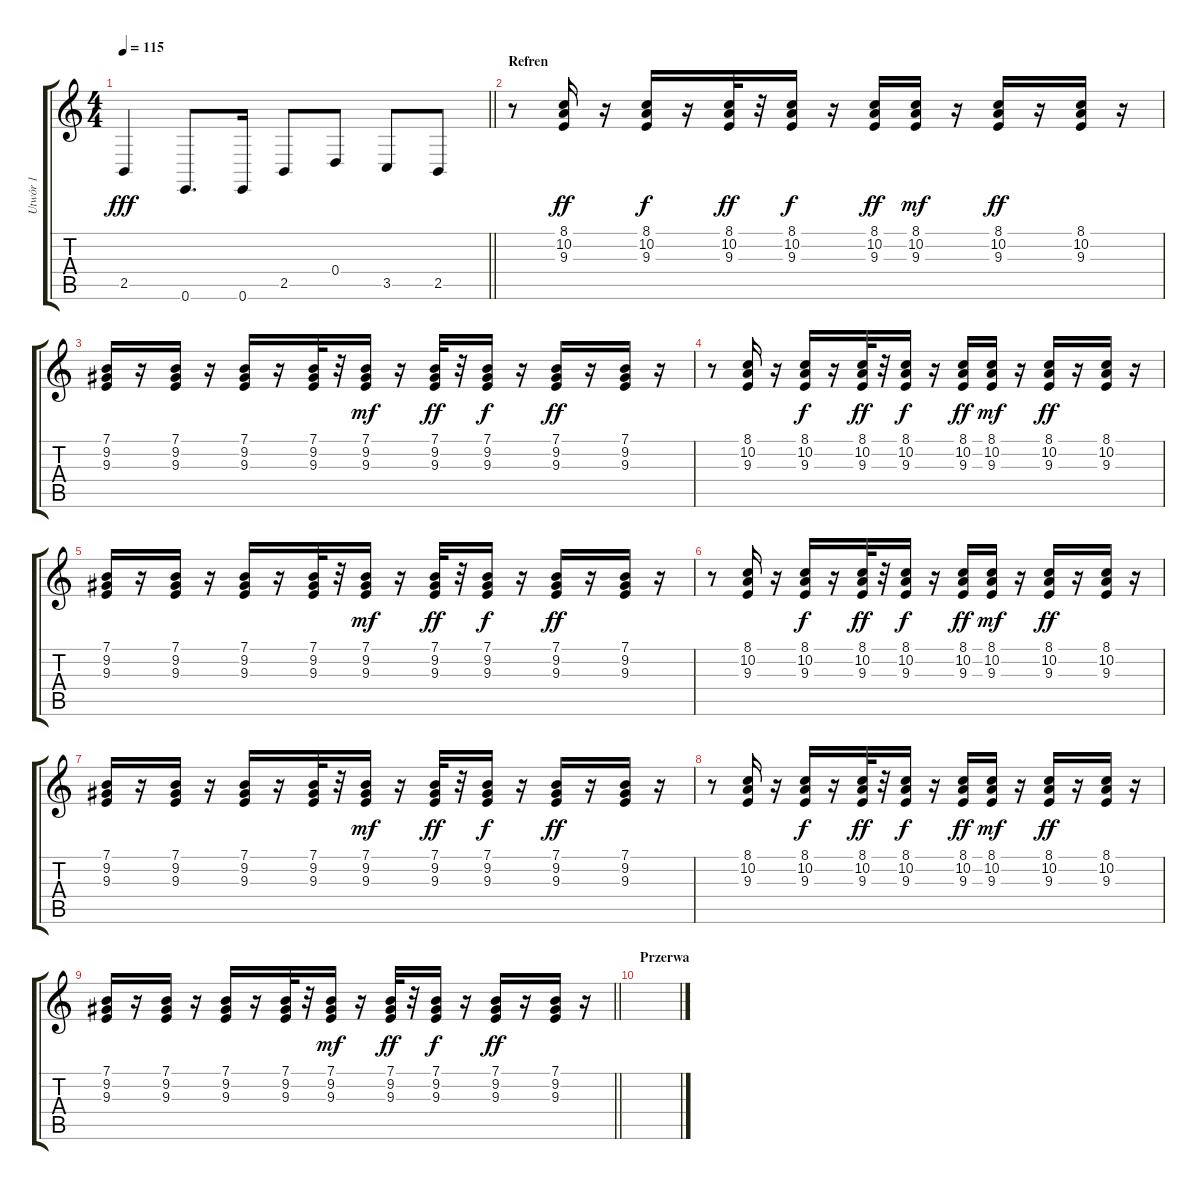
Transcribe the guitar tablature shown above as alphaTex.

\track ("Utwór 1" "Utwór 1") {instrument acousticgrandpiano}
\staff {score tabs}
\tuning (E4 B3 G3 D3 A2 E2) {hide}
\ts (4 4)
\tempo 115
\clef g2
\barLineRight lightlight
\ks c
2.5.4{dy fff} 0.6.8{d} 0.6.16 2.5.8 0.4.8 3.5.8 2.5.8 |
\section ("" "Refren")
r.8{volume 10} (8.1 10.2 9.3).16{dy ff} r.16 (8.1 10.2 9.3).16{dy f} r.16 (8.1 10.2 9.3).32{dy ff} r.32 (8.1 10.2 9.3).16{dy f} r.16 (8.1 10.2 9.3).16{dy ff} (8.1 10.2 9.3).16{dy mf} r.16 (8.1 10.2 9.3).16{dy ff} r.16 (8.1 10.2 9.3).16 r.16 |
(7.1 9.2 9.3).16 r.16 (7.1 9.2 9.3).16 r.16 (7.1 9.2 9.3).16 r.16 (7.1 9.2 9.3).32 r.32 (7.1 9.2 9.3).16{dy mf} r.16 (7.1 9.2 9.3).32{dy ff} r.32 (7.1 9.2 9.3).16{dy f} r.16 (7.1 9.2 9.3).16{dy ff} r.16 (7.1 9.2 9.3).16 r.16 |
r.8 (8.1 10.2 9.3).16 r.16 (8.1 10.2 9.3).16{dy f} r.16 (8.1 10.2 9.3).32{dy ff} r.32 (8.1 10.2 9.3).16{dy f} r.16 (8.1 10.2 9.3).16{dy ff} (8.1 10.2 9.3).16{dy mf} r.16 (8.1 10.2 9.3).16{dy ff} r.16 (8.1 10.2 9.3).16 r.16 |
(7.1 9.2 9.3).16 r.16 (7.1 9.2 9.3).16 r.16 (7.1 9.2 9.3).16 r.16 (7.1 9.2 9.3).32 r.32 (7.1 9.2 9.3).16{dy mf} r.16 (7.1 9.2 9.3).32{dy ff} r.32 (7.1 9.2 9.3).16{dy f} r.16 (7.1 9.2 9.3).16{dy ff} r.16 (7.1 9.2 9.3).16 r.16 |
r.8 (8.1 10.2 9.3).16 r.16 (8.1 10.2 9.3).16{dy f} r.16 (8.1 10.2 9.3).32{dy ff} r.32 (8.1 10.2 9.3).16{dy f} r.16 (8.1 10.2 9.3).16{dy ff} (8.1 10.2 9.3).16{dy mf} r.16 (8.1 10.2 9.3).16{dy ff} r.16 (8.1 10.2 9.3).16 r.16 |
(7.1 9.2 9.3).16 r.16 (7.1 9.2 9.3).16 r.16 (7.1 9.2 9.3).16 r.16 (7.1 9.2 9.3).32 r.32 (7.1 9.2 9.3).16{dy mf} r.16 (7.1 9.2 9.3).32{dy ff} r.32 (7.1 9.2 9.3).16{dy f} r.16 (7.1 9.2 9.3).16{dy ff} r.16 (7.1 9.2 9.3).16 r.16 |
r.8 (8.1 10.2 9.3).16 r.16 (8.1 10.2 9.3).16{dy f} r.16 (8.1 10.2 9.3).32{dy ff} r.32 (8.1 10.2 9.3).16{dy f} r.16 (8.1 10.2 9.3).16{dy ff} (8.1 10.2 9.3).16{dy mf} r.16 (8.1 10.2 9.3).16{dy ff} r.16 (8.1 10.2 9.3).16 r.16 |
\barLineRight lightlight
(7.1 9.2 9.3).16 r.16 (7.1 9.2 9.3).16 r.16 (7.1 9.2 9.3).16 r.16 (7.1 9.2 9.3).32 r.32 (7.1 9.2 9.3).16{dy mf} r.16 (7.1 9.2 9.3).32{dy ff} r.32 (7.1 9.2 9.3).16{dy f} r.16 (7.1 9.2 9.3).16{dy ff} r.16 (7.1 9.2 9.3).16 r.16 |
\section ("" "Przerwa")
